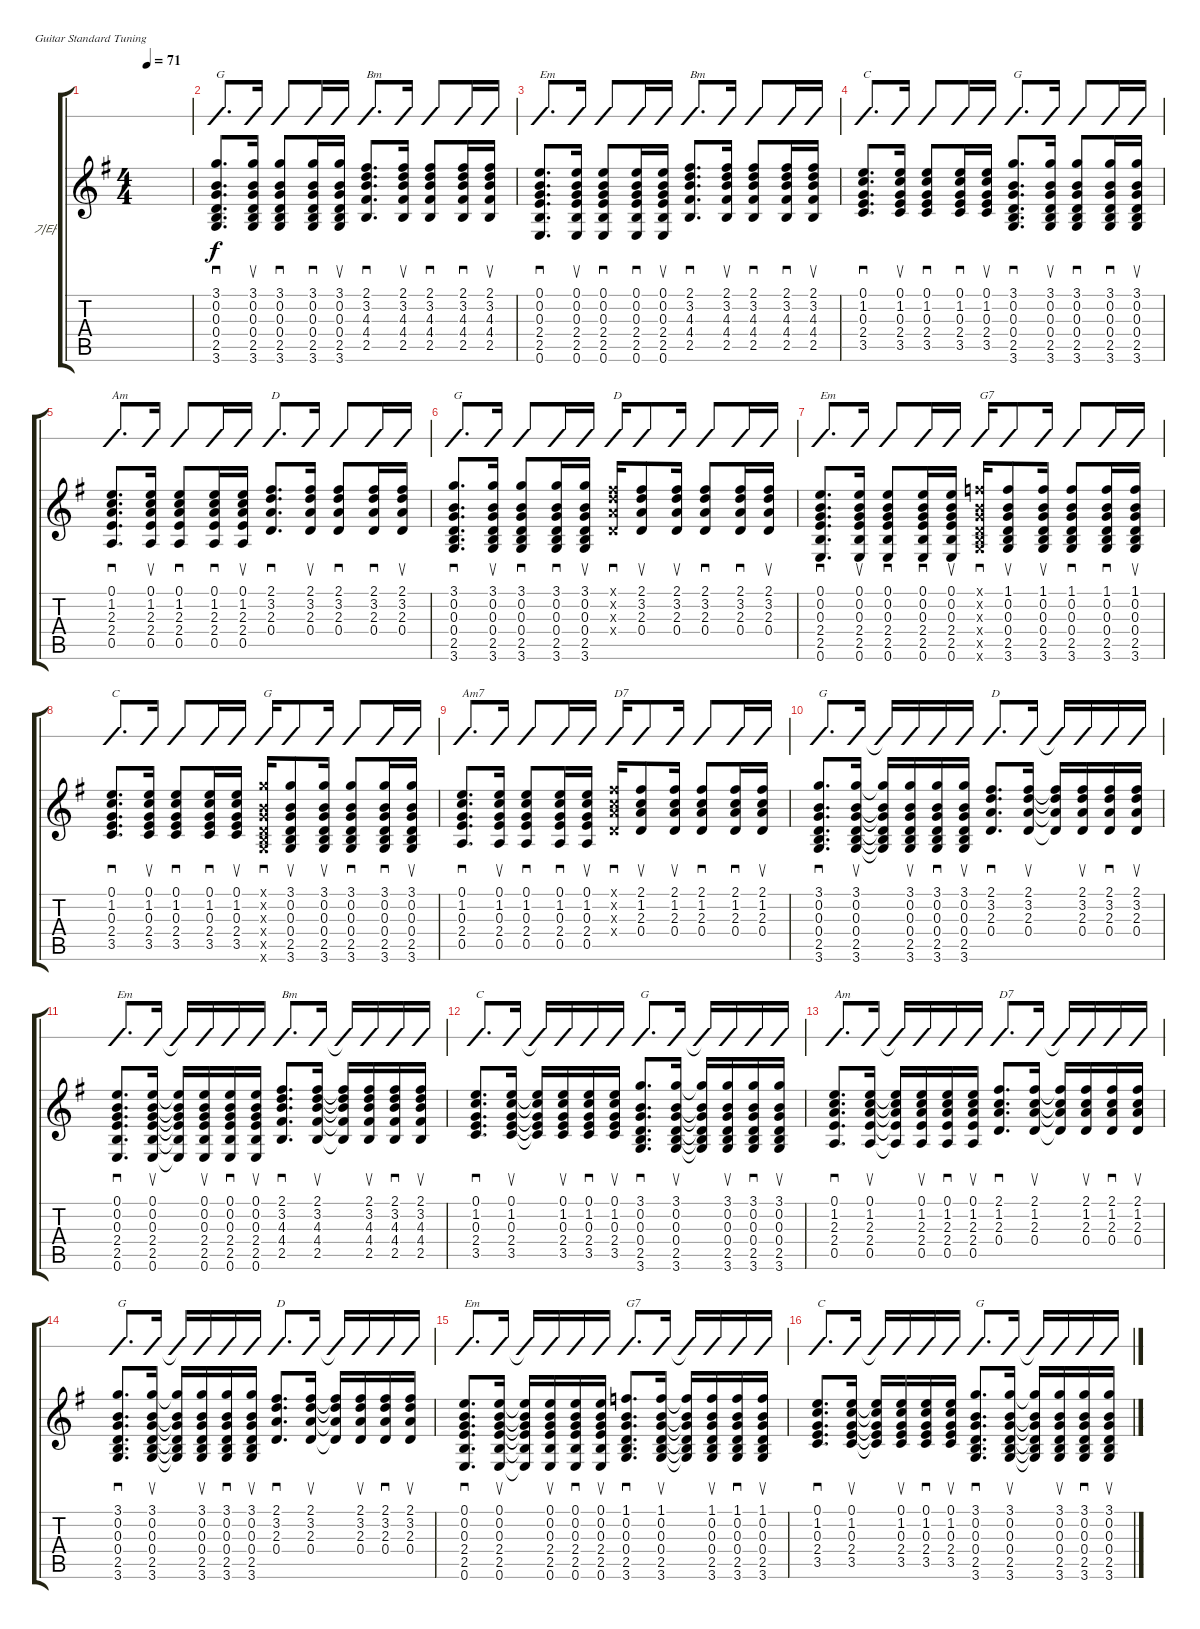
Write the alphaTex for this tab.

\defaultSystemsLayout 4
\bracketExtendMode groupsimilarinstruments
\firstSystemTrackNameOrientation horizontal
\otherSystemsTrackNameOrientation horizontal
\track ("기타" "기타") {instrument acousticguitarsteel}
\staff {score tabs slash}
\tuning (E4 B3 G3 D3 A2 E2)
\ts (4 4)
\tempo 71
\clef g2
\ks g
|
(3.6 2.5 0.4 0.3 0.2 3.1).8{d sd txt "G"} (3.6 2.5 0.4 0.3 0.2 3.1).16{su} (3.6 2.5 0.4 0.3 0.2 3.1).8{sd} (3.6 2.5 0.4 0.3 0.2 3.1).16{sd} (3.6 2.5 0.4 0.3 0.2 3.1).16{su} (2.5 4.4 4.3 3.2 2.1).8{d sd txt "Bm"} (2.5 4.4 4.3 3.2 2.1).16{su} (2.5 4.4 4.3 3.2 2.1).8{sd} (2.5 4.4 4.3 3.2 2.1).16{sd} (2.5 4.4 4.3 3.2 2.1).16{su} |
(0.6 2.5 2.4 0.3 0.2 0.1).8{d sd txt "Em"} (0.6 2.5 2.4 0.3 0.2 0.1).16{su} (0.6 2.5 2.4 0.3 0.2 0.1).8{sd} (0.6 2.5 2.4 0.3 0.2 0.1).16{sd} (0.6 2.5 2.4 0.3 0.2 0.1).16{su} (2.5 4.4 4.3 3.2 2.1).8{d sd txt "Bm"} (2.5 4.4 4.3 3.2 2.1).16{su} (2.5 4.4 4.3 3.2 2.1).8{sd} (2.5 4.4 4.3 3.2 2.1).16{sd} (2.5 4.4 4.3 3.2 2.1).16{su} |
(3.5 2.4 0.3 1.2 0.1).8{d sd txt "C"} (3.5 2.4 0.3 1.2 0.1).16{su} (3.5 2.4 0.3 1.2 0.1).8{sd} (3.5 2.4 0.3 1.2 0.1).16{sd} (3.5 2.4 0.3 1.2 0.1).16{su} (3.6 2.5 0.4 0.3 0.2 3.1).8{d sd txt "G"} (3.6 2.5 0.4 0.3 0.2 3.1).16{su} (3.6 2.5 0.4 0.3 0.2 3.1).8{sd} (3.6 2.5 0.4 0.3 0.2 3.1).16{sd} (3.6 2.5 0.4 0.3 0.2 3.1).16{su} |
(0.5 2.4 2.3 1.2 0.1).8{d sd txt "Am"} (0.5 2.4 2.3 1.2 0.1).16{su} (0.5 2.4 2.3 1.2 0.1).8{sd} (0.5 2.4 2.3 1.2 0.1).16{sd} (0.5 2.4 2.3 1.2 0.1).16{su} (0.4 2.3 3.2 2.1).8{d sd txt "D"} (0.4 2.3 3.2 2.1).16{su} (0.4 2.3 3.2 2.1).8{sd} (0.4 2.3 3.2 2.1).16{sd} (0.4 2.3 3.2 2.1).16{su} |
(3.6 2.5 0.4 0.3 0.2 3.1).8{d sd txt "G"} (3.6 2.5 0.4 0.3 0.2 3.1).16{su} (3.6 2.5 0.4 0.3 0.2 3.1).8{sd} (3.6 2.5 0.4 0.3 0.2 3.1).16{sd} (3.6 2.5 0.4 0.3 0.2 3.1).16{su} (0.4{x} 2.3{x} 3.2{x} 2.1{x}).16{sd txt "D"} (0.4 2.3 3.2 2.1).8{su} (0.4 2.3 3.2 2.1).16{su} (0.4 2.3 3.2 2.1).8{sd} (0.4 2.3 3.2 2.1).16{sd} (0.4 2.3 3.2 2.1).16{su} |
(0.6 2.5 2.4 0.3 0.2 0.1).8{d sd txt "Em"} (0.6 2.5 2.4 0.3 0.2 0.1).16{su} (0.6 2.5 2.4 0.3 0.2 0.1).8{sd} (0.6 2.5 2.4 0.3 0.2 0.1).16{sd} (0.6 2.5 2.4 0.3 0.2 0.1).16{su} (3.6{x} 2.5{x} 0.4{x} 0.3{x} 0.2{x} 1.1{x}).16{sd txt "G7"} (3.6 2.5 0.4 0.3 0.2 1.1).8{su} (3.6 2.5 0.4 0.3 0.2 1.1).16{su} (3.6 2.5 0.4 0.3 0.2 1.1).8{sd} (3.6 2.5 0.4 0.3 0.2 1.1).16{sd} (3.6 2.5 0.4 0.3 0.2 1.1).16{su} |
(3.5 2.4 0.3 1.2 0.1).8{d sd txt "C"} (3.5 2.4 0.3 1.2 0.1).16{su} (3.5 2.4 0.3 1.2 0.1).8{sd} (3.5 2.4 0.3 1.2 0.1).16{sd} (3.5 2.4 0.3 1.2 0.1).16{su} (3.6{x} 2.5{x} 0.4{x} 0.3{x} 0.2{x} 3.1{x}).16{sd txt "G"} (3.6 2.5 0.4 0.3 0.2 3.1).8{su} (3.6 2.5 0.4 0.3 0.2 3.1).16{su} (3.6 2.5 0.4 0.3 0.2 3.1).8{sd} (3.6 2.5 0.4 0.3 0.2 3.1).16{sd} (3.6 2.5 0.4 0.3 0.2 3.1).16{su} |
(0.5 2.4 0.3 1.2 0.1).8{d sd txt "Am7"} (0.5 2.4 0.3 1.2 0.1).16{su} (0.5 2.4 0.3 1.2 0.1).8{sd} (0.5 2.4 0.3 1.2 0.1).16{sd} (0.5 2.4 0.3 1.2 0.1).16{su} (0.4{x} 2.3{x} 1.2{x} 2.1{x}).16{sd txt "D7"} (0.4 2.3 1.2 2.1).8{su} (0.4 2.3 1.2 2.1).16{su} (0.4 2.3 1.2 2.1).8{sd} (0.4 2.3 1.2 2.1).16{sd} (0.4 2.3 1.2 2.1).16{su} |
(3.6 2.5 0.4 0.3 0.2 3.1).8{d sd txt "G"} (3.6 2.5 0.4 0.3 0.2 3.1).16{su} (3.6{t} 2.5{t} 0.4{t} 0.3{t} 0.2{t} 3.1{t}).16 (3.6 2.5 0.4 0.3 0.2 3.1).16{su} (3.6 2.5 0.4 0.3 0.2 3.1).16{sd} (3.6 2.5 0.4 0.3 0.2 3.1).16{su} (0.4 2.3 3.2 2.1).8{d sd txt "D"} (0.4 2.3 3.2 2.1).16{su} (0.4{t} 2.3{t} 3.2{t} 2.1{t}).16 (0.4 2.3 3.2 2.1).16{su} (0.4 2.3 3.2 2.1).16{sd} (0.4 2.3 3.2 2.1).16{su} |
(0.6 2.5 2.4 0.3 0.2 0.1).8{d sd txt "Em"} (0.6 2.5 2.4 0.3 0.2 0.1).16{su} (0.6{t} 2.5{t} 2.4{t} 0.3{t} 0.2{t} 0.1{t}).16 (0.6 2.5 2.4 0.3 0.2 0.1).16{su} (0.6 2.5 2.4 0.3 0.2 0.1).16{sd} (0.6 2.5 2.4 0.3 0.2 0.1).16{su} (2.5 4.4 4.3 3.2 2.1).8{d sd txt "Bm"} (2.5 4.4 4.3 3.2 2.1).16{su} (2.5{t} 4.4{t} 4.3{t} 3.2{t} 2.1{t}).16 (2.5 4.4 4.3 3.2 2.1).16{su} (2.5 4.4 4.3 3.2 2.1).16{sd} (2.5 4.4 4.3 3.2 2.1).16{su} |
(3.5 2.4 0.3 1.2 0.1).8{d sd txt "C"} (3.5 2.4 0.3 1.2 0.1).16{su} (3.5{t} 2.4{t} 0.3{t} 1.2{t} 0.1{t}).16 (3.5 2.4 0.3 1.2 0.1).16{su} (3.5 2.4 0.3 1.2 0.1).16{sd} (3.5 2.4 0.3 1.2 0.1).16{su} (3.6 2.5 0.4 0.3 0.2 3.1).8{d sd txt "G"} (3.6 2.5 0.4 0.3 0.2 3.1).16{su} (3.6{t} 2.5{t} 0.4{t} 0.3{t} 0.2{t} 3.1{t}).16 (3.6 2.5 0.4 0.3 0.2 3.1).16{su} (3.6 2.5 0.4 0.3 0.2 3.1).16{sd} (3.6 2.5 0.4 0.3 0.2 3.1).16{su} |
(0.5 2.4 2.3 1.2 0.1).8{d sd txt "Am"} (0.5 2.4 2.3 1.2 0.1).16{su} (0.5{t} 2.4{t} 2.3{t} 1.2{t} 0.1{t}).16 (0.5 2.4 2.3 1.2 0.1).16{su} (0.5 2.4 2.3 1.2 0.1).16{sd} (0.5 2.4 2.3 1.2 0.1).16{su} (0.4 2.3 1.2 2.1).8{d sd txt "D7"} (0.4 2.3 1.2 2.1).16{su} (0.4{t} 2.3{t} 1.2{t} 2.1{t}).16 (0.4 2.3 1.2 2.1).16{su} (0.4 2.3 1.2 2.1).16{sd} (0.4 2.3 1.2 2.1).16{su} |
(3.6 2.5 0.4 0.3 0.2 3.1).8{d sd txt "G"} (3.6 2.5 0.4 0.3 0.2 3.1).16{su} (3.6{t} 2.5{t} 0.4{t} 0.3{t} 0.2{t} 3.1{t}).16 (3.6 2.5 0.4 0.3 0.2 3.1).16{su} (3.6 2.5 0.4 0.3 0.2 3.1).16{sd} (3.6 2.5 0.4 0.3 0.2 3.1).16{su} (0.4 2.3 3.2 2.1).8{d sd txt "D"} (0.4 2.3 3.2 2.1).16{su} (0.4{t} 2.3{t} 3.2{t} 2.1{t}).16 (0.4 2.3 3.2 2.1).16{su} (0.4 2.3 3.2 2.1).16{sd} (0.4 2.3 3.2 2.1).16{su} |
(0.6 2.5 2.4 0.3 0.2 0.1).8{d sd txt "Em"} (0.6 2.5 2.4 0.3 0.2 0.1).16{su} (0.6{t} 2.5{t} 2.4{t} 0.3{t} 0.2{t} 0.1{t}).16 (0.6 2.5 2.4 0.3 0.2 0.1).16{su} (0.6 2.5 2.4 0.3 0.2 0.1).16{sd} (0.6 2.5 2.4 0.3 0.2 0.1).16{su} (3.6 2.5 0.4 0.3 0.2 1.1).8{d sd txt "G7"} (3.6 2.5 0.4 0.3 0.2 1.1).16{su} (3.6{t} 2.5{t} 0.4{t} 0.3{t} 0.2{t} 1.1{t}).16 (3.6 2.5 0.4 0.3 0.2 1.1).16{su} (3.6 2.5 0.4 0.3 0.2 1.1).16{sd} (3.6 2.5 0.4 0.3 0.2 1.1).16{su} |
(3.5 2.4 0.3 1.2 0.1).8{d sd txt "C"} (3.5 2.4 0.3 1.2 0.1).16{su} (3.5{t} 2.4{t} 0.3{t} 1.2{t} 0.1{t}).16 (3.5 2.4 0.3 1.2 0.1).16{su} (3.5 2.4 0.3 1.2 0.1).16{sd} (3.5 2.4 0.3 1.2 0.1).16{su} (3.6 2.5 0.4 0.3 0.2 3.1).8{d sd txt "G"} (3.6 2.5 0.4 0.3 0.2 3.1).16{su} (3.6{t} 2.5{t} 0.4{t} 0.3{t} 0.2{t} 3.1{t}).16 (3.6 2.5 0.4 0.3 0.2 3.1).16{su} (3.6 2.5 0.4 0.3 0.2 3.1).16{sd} (3.6 2.5 0.4 0.3 0.2 3.1).16{su}
